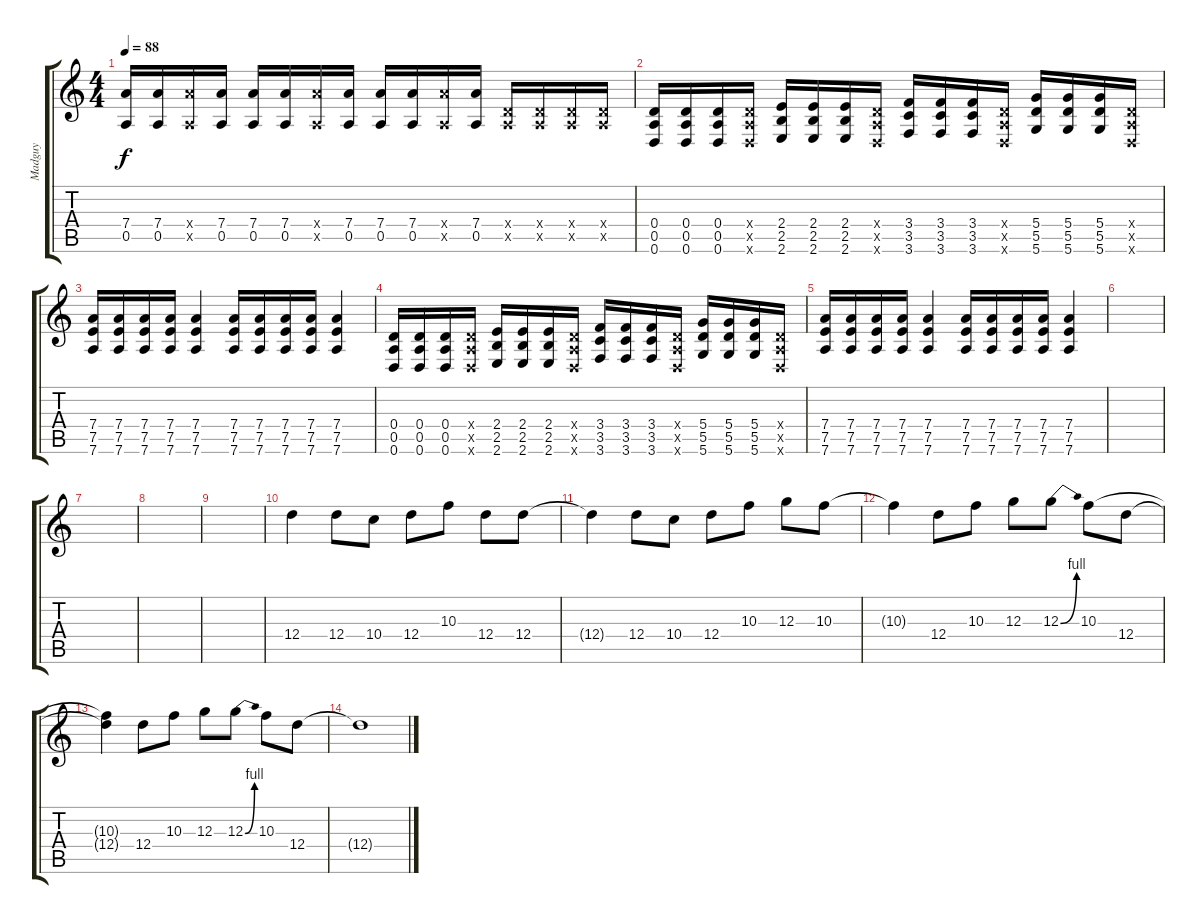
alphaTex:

\track ("Madguy" "Madguy") {instrument electricguitarjazz}
\staff {score tabs}
\tuning (E4 B3 G3 D3 A2 D2) {hide}
\ts (4 4)
\tempo 88
\clef g2
\ks c
(7.4 0.5).16{dy f} (7.4 0.5).16 (7.4{x} 0.5{x}).16 (7.4 0.5).16 (7.4 0.5).16 (7.4 0.5).16 (7.4{x} 0.5{x}).16 (7.4 0.5).16 (7.4 0.5).16 (7.4 0.5).16 (7.4{x} 0.5{x}).16 (7.4 0.5).16 (0.4{x} 0.5{x}).16 (0.4{x} 0.5{x}).16 (0.4{x} 0.5{x}).16 (0.4{x} 0.5{x}).16 |
(0.4 0.5 0.6).16 (0.4 0.5 0.6).16 (0.4 0.5 0.6).16 (0.4{x} 0.5{x} 0.6{x}).16 (2.4 2.5 2.6).16 (2.4 2.5 2.6).16 (2.4 2.5 2.6).16 (0.4{x} 0.5{x} 0.6{x}).16 (3.4 3.5 3.6).16 (3.4 3.5 3.6).16 (3.4 3.5 3.6).16 (0.4{x} 0.5{x} 0.6{x}).16 (5.4 5.5 5.6).16 (5.4 5.5 5.6).16 (5.4 5.5 5.6).16 (0.4{x} 0.5{x} 0.6{x}).16 |
(7.4 7.5 7.6).16 (7.4 7.5 7.6).16 (7.4 7.5 7.6).16 (7.4 7.5 7.6).16 (7.4 7.5 7.6).4 (7.4 7.5 7.6).16 (7.4 7.5 7.6).16 (7.4 7.5 7.6).16 (7.4 7.5 7.6).16 (7.4 7.5 7.6).4 |
(0.4 0.5 0.6).16 (0.4 0.5 0.6).16 (0.4 0.5 0.6).16 (0.4{x} 0.5{x} 0.6{x}).16 (2.4 2.5 2.6).16 (2.4 2.5 2.6).16 (2.4 2.5 2.6).16 (0.4{x} 0.5{x} 0.6{x}).16 (3.4 3.5 3.6).16 (3.4 3.5 3.6).16 (3.4 3.5 3.6).16 (0.4{x} 0.5{x} 0.6{x}).16 (5.4 5.5 5.6).16 (5.4 5.5 5.6).16 (5.4 5.5 5.6).16 (0.4{x} 0.5{x} 0.6{x}).16 |
(7.4 7.5 7.6).16 (7.4 7.5 7.6).16 (7.4 7.5 7.6).16 (7.4 7.5 7.6).16 (7.4 7.5 7.6).4 (7.4 7.5 7.6).16 (7.4 7.5 7.6).16 (7.4 7.5 7.6).16 (7.4 7.5 7.6).16 (7.4 7.5 7.6).4 |
|
|
|
|
12.4.4 12.4.8 10.4.8 12.4.8 10.3.8 12.4.8 12.4.8 |
12.4{t}.4 12.4.8 10.4.8 12.4.8 10.3.8 12.3.8 10.3.8 |
10.3{t}.4 12.4.8 10.3.8 12.3.8 12.3{be (bend 0 0 60 4)}.8 10.3.8 12.4.8 |
(10.3{t} 12.4{t}).4 12.4.8 10.3.8 12.3.8 12.3{be (bend 0 0 60 4)}.8 10.3.8 12.4.8 |
12.4{t}.1
